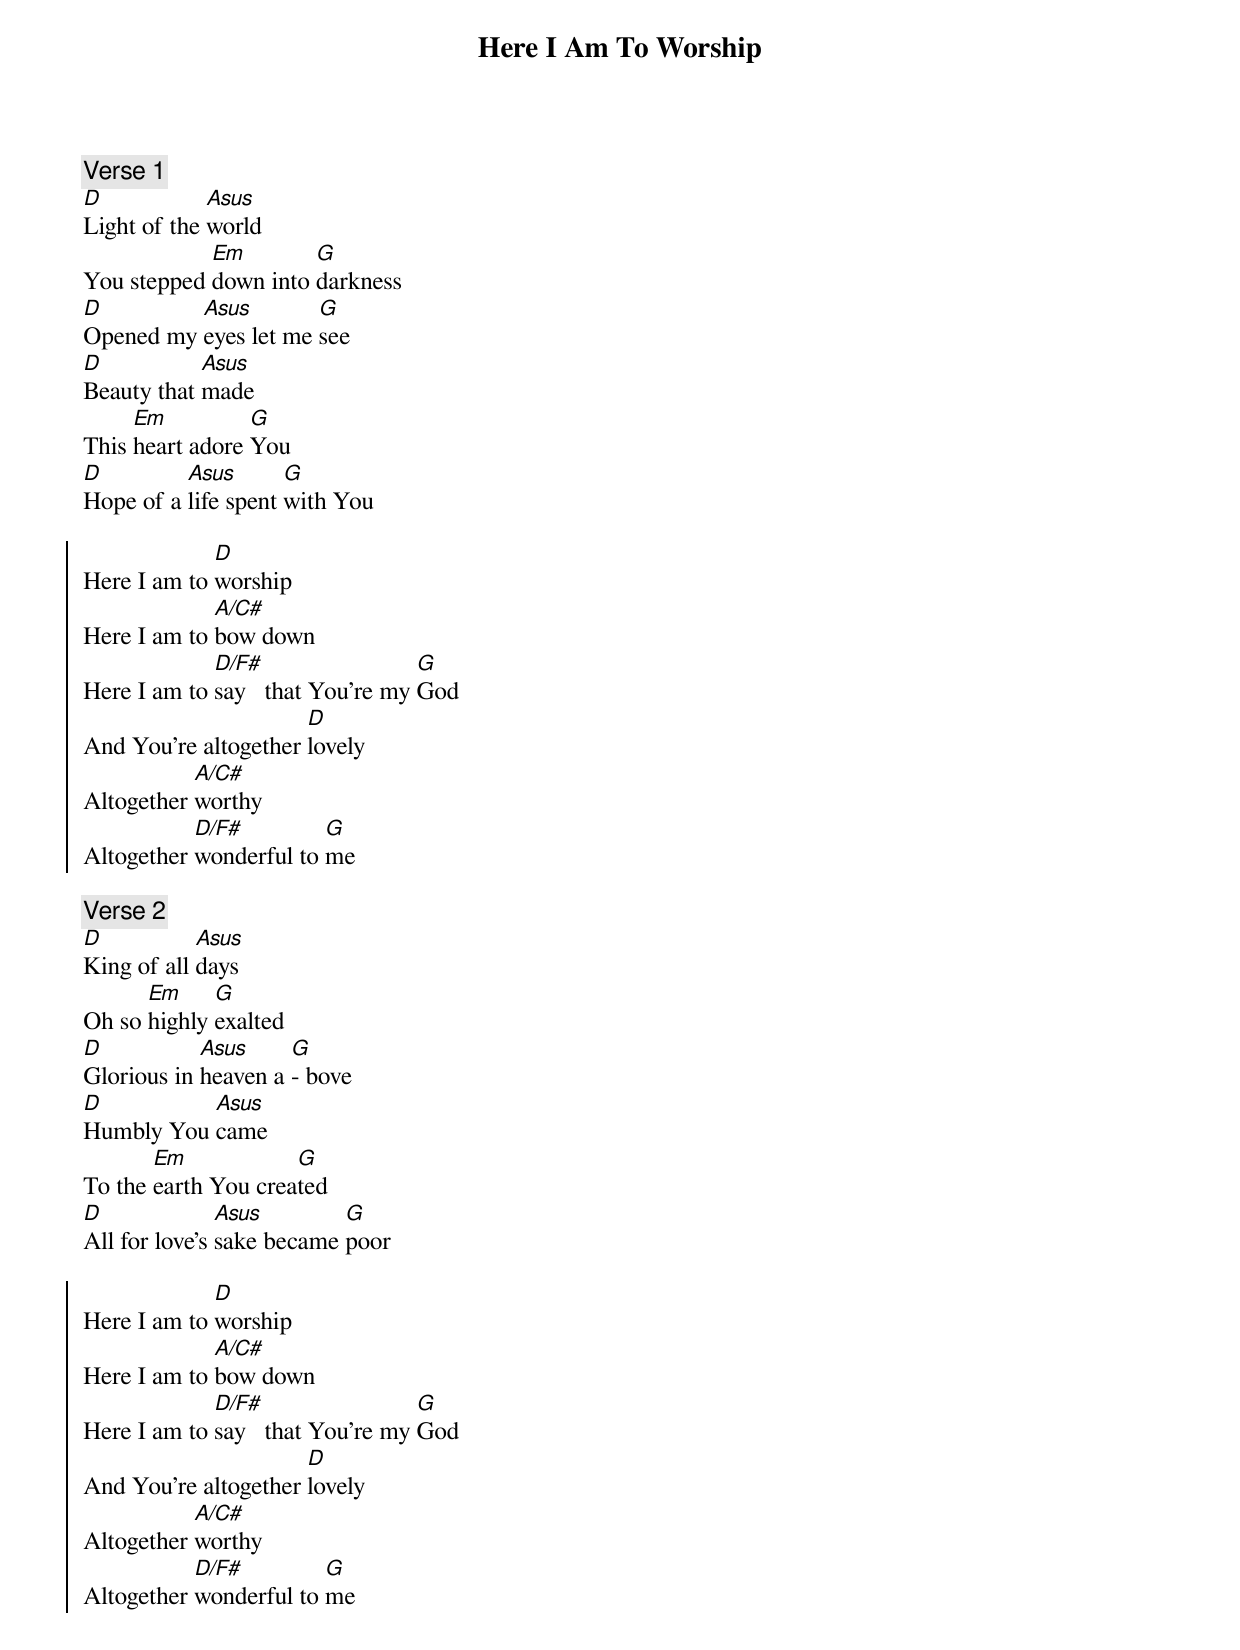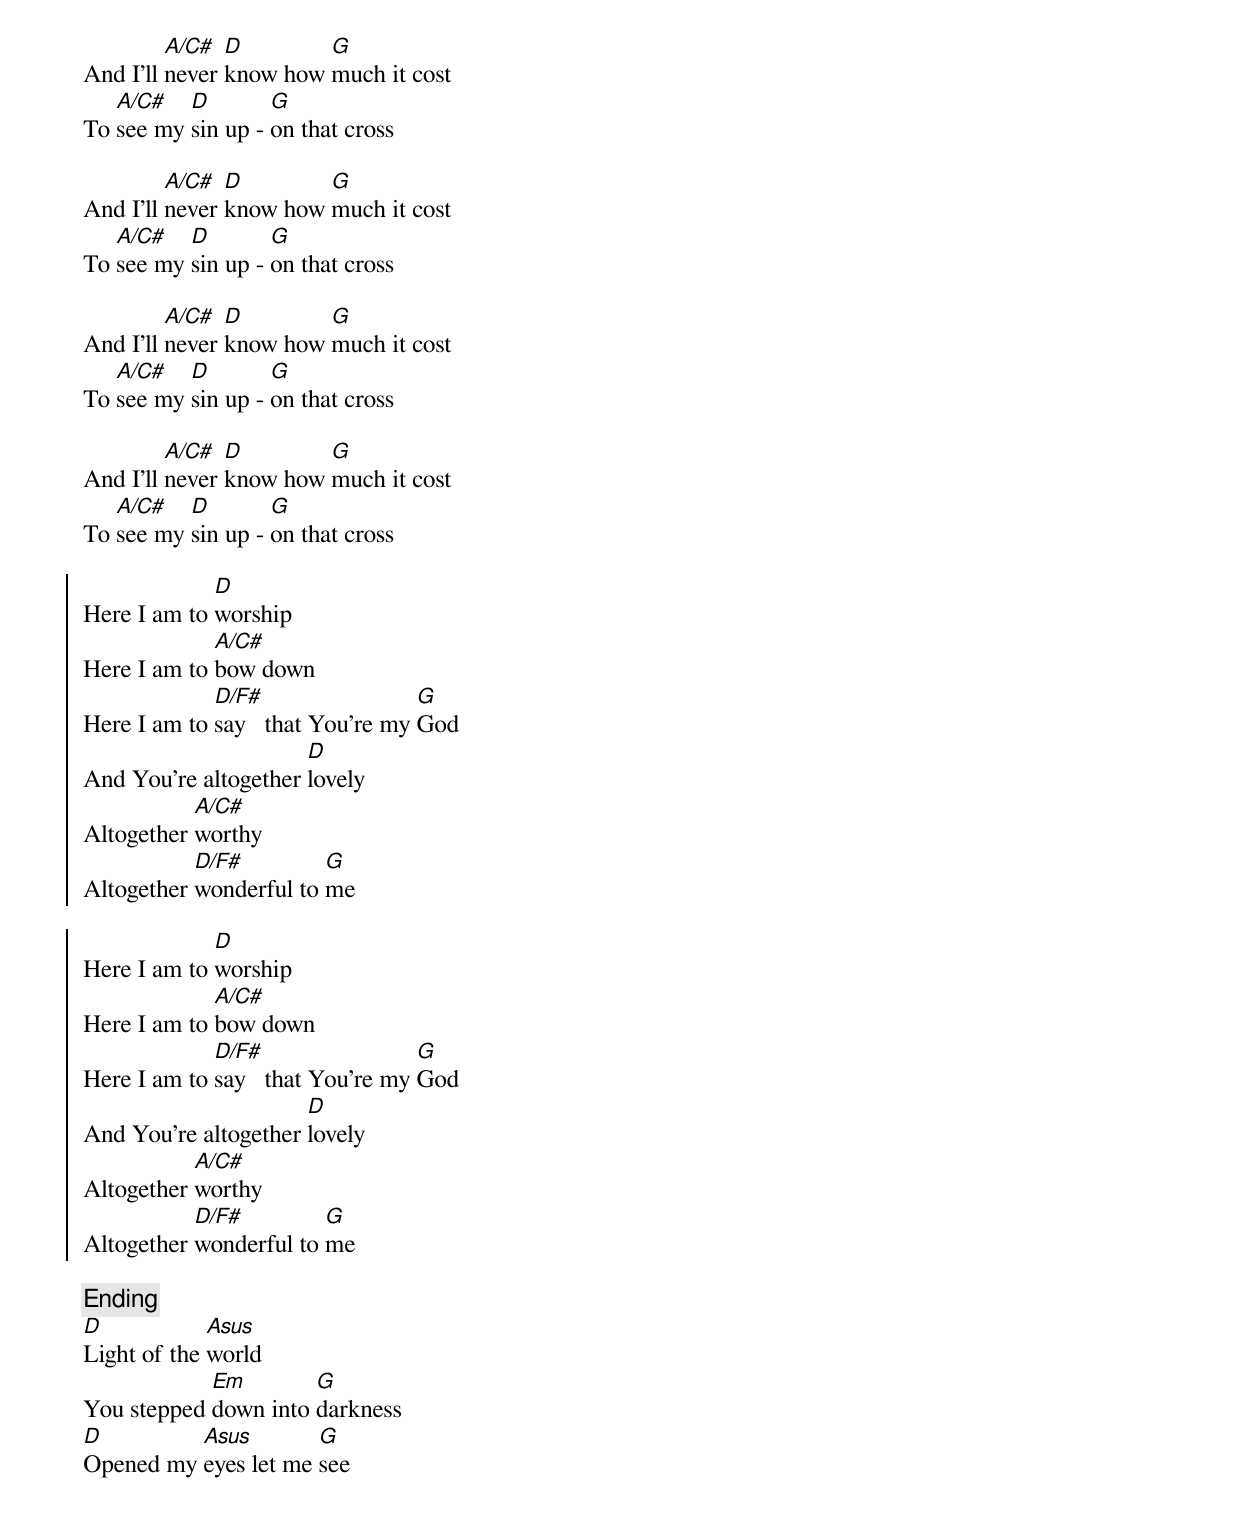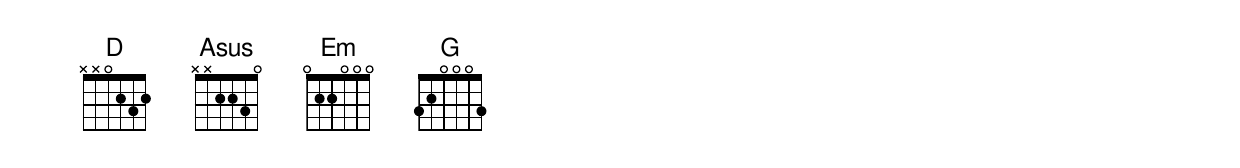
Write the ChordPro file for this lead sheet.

{title: Here I Am To Worship}
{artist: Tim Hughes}
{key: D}
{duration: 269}
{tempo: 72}
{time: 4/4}
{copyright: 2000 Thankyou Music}

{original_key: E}

{c: Verse 1}
[D]Light of the [Asus]world
You stepped [Em]down into [G]darkness
[D]Opened my [Asus]eyes let me [G]see
[D]Beauty that [Asus]made
This [Em]heart adore [G]You
[D]Hope of a [Asus]life spent [G]with You

{start_of_chorus}
Here I am to [D]worship
Here I am to [A/C#]bow down
Here I am to [D/F#]say   that You're my [G]God
And You're altogether [D]lovely
Altogether [A/C#]worthy
Altogether [D/F#]wonderful to [G]me
{end_of_chorus}

{c: Verse 2}
[D]King of all [Asus]days
Oh so [Em]highly [G]exalted
[D]Glorious in [Asus]heaven a [G]- bove
[D]Humbly You [Asus]came
To the [Em]earth You crea[G]ted
[D]All for love's [Asus]sake became [G]poor

{start_of_chorus}
Here I am to [D]worship
Here I am to [A/C#]bow down
Here I am to [D/F#]say   that You're my [G]God
And You're altogether [D]lovely
Altogether [A/C#]worthy
Altogether [D/F#]wonderful to [G]me
{end_of_chorus}

{sob}
And I'll [A/C#]never [D]know how [G]much it cost
To [A/C#]see my [D]sin up - [G]on that cross

And I'll [A/C#]never [D]know how [G]much it cost
To [A/C#]see my [D]sin up - [G]on that cross

And I'll [A/C#]never [D]know how [G]much it cost
To [A/C#]see my [D]sin up - [G]on that cross

And I'll [A/C#]never [D]know how [G]much it cost
To [A/C#]see my [D]sin up - [G]on that cross
{eob}

{start_of_chorus}
Here I am to [D]worship
Here I am to [A/C#]bow down
Here I am to [D/F#]say   that You're my [G]God
And You're altogether [D]lovely
Altogether [A/C#]worthy
Altogether [D/F#]wonderful to [G]me

Here I am to [D]worship
Here I am to [A/C#]bow down
Here I am to [D/F#]say   that You're my [G]God
And You're altogether [D]lovely
Altogether [A/C#]worthy
Altogether [D/F#]wonderful to [G]me
{end_of_chorus}

{c: Ending}
[D]Light of the [Asus]world
You stepped [Em]down into [G]darkness
[D]Opened my [Asus]eyes let me [G]see
